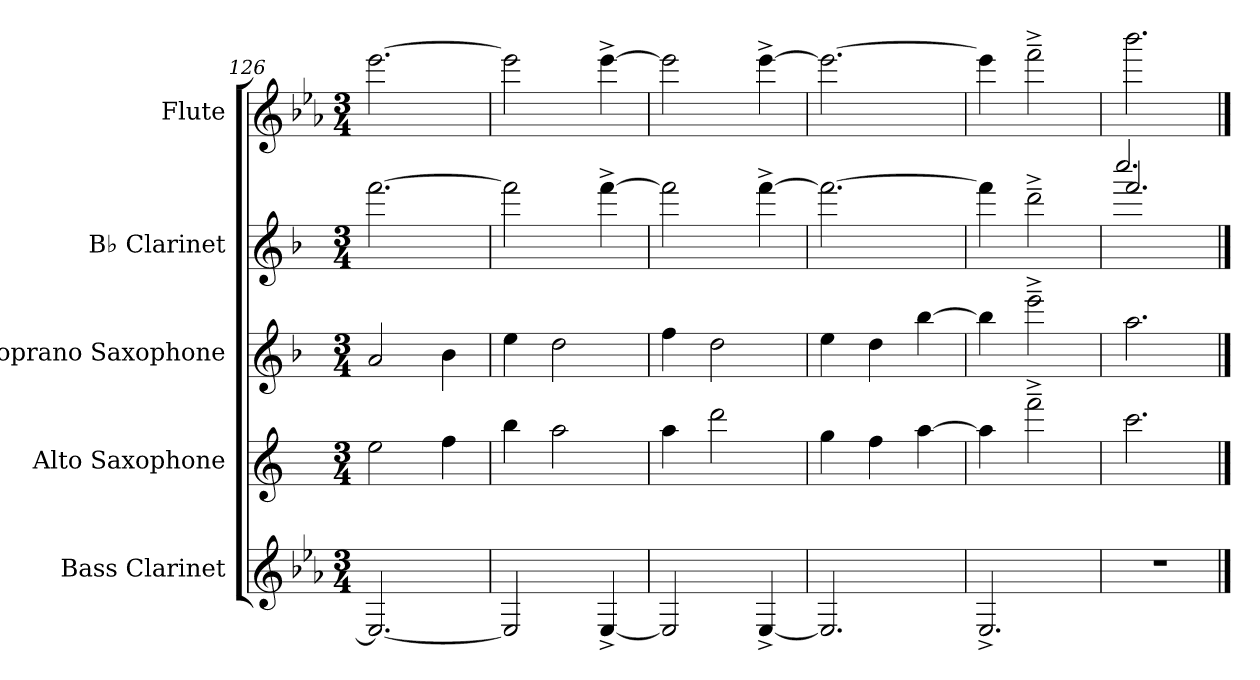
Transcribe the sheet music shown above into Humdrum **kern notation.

**kern	**kern	**kern	**kern	**kern
*part5	*part4	*part3	*part2	*part1
*staff5	*staff4	*staff3	*staff2	*staff1
*I"Bass Clarinet	*I"Alto Saxophone	*I"Soprano Saxophone	*I"B♭ Clarinet	*I"Flute
*I'B. Cl.	*I'A. Sax.	*I'S. Sax.	*I'B♭ Cl.	*I'Fl.
*clefG2	*clefG2	*clefG2	*clefG2	*clefG2
*ITrd8c14	*ITrd5c9	*ITrd1c2	*ITrd1c2	*
*k[b-e-a-]	*k[b-e-a-]	*k[b-e-a-]	*k[b-e-a-]	*k[b-e-a-]
*M3/4	*M3/4	*M3/4	*M3/4	*M3/4
=126	=126	=126	=126	=126
2.EE-/_	2g\	2g/	[2.eee-\	[2.eee-\
.	4a-\	4a-\	.	.
!!LO:PB:g=z
=127	=127	=127	=127	=127
2EE-/]	4dd\	4dd\	2eee-\]	2eee-\]
.	2cc\	2cc\	.	.
[4EE-^/	.	.	[4eee-^\	[4eee-^\
=128	=128	=128	=128	=128
2EE-/]	4cc\	4ee-\	2eee-\]	2eee-\]
.	2ff\	2cc\	.	.
[4EE-^/	.	.	[4eee-^\	[4eee-^\
=129	=129	=129	=129	=129
2.EE-/]	4b-\	4dd\	2.eee-\_	2.eee-\_
.	4a-\	4cc\	.	.
.	[4cc\	[4aa-\	.	.
=130	=130	=130	=130	=130
2.EE-^/	4cc\]	4aa-\]	4eee-\]	4eee-\]
.	2aa-~^\	2ddd~^\	2ccc~^\	2fff~^\
=131	=131	=131	=131	=131
*	*	*	*^	*
2.r	2.ee-\	2.gg\	2.eee-/	2.bbb-/	2.bbb-\
*	*	*	*v	*v	*
==	==	==	==	==
*-	*-	*-	*-	*-
